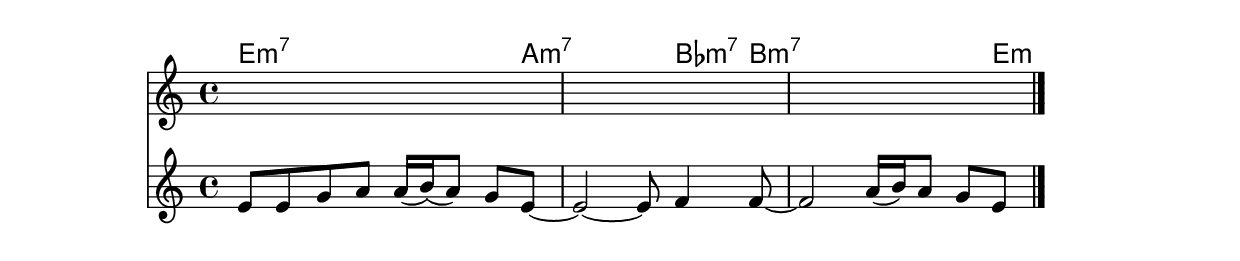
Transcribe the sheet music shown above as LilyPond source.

\version "1.9.8"
\header {

texidoc =


"@cindex improvisation


Noteheads for improvisation have a different shape.


" }


improOn = \notes {\translator Voice = impro }
improOff = \notes {\translator SquashVoice = melo }

global = \notes { s1*3 \bar "|." }

\score {
  <<
    \context ChordNames \chords {e8*7:m7 a2.:m7 bes4:m7 b1:m7 e8:m }
    \context Staff \notes <<
      \context SquashVoice = impro { \global }
      \context Voice = melo \transpose c c' {
	e8 e g a a16(bes)(a8) g \improOn e8
	~e2~e8 f4 fis8
	~fis2 \improOff a16(bes) a8 g e
      }
    >>
  >>
  \paper { 
    \translator {
      \VoiceContext
      \name SquashVoice
      \alias Voice
      \consists Pitch_squash_engraver
      squashedPosition = #0
      NoteHead \override #'style = #'slash
    }

    \translator {
      \VoiceContext
      \alias SquashVoice
    }
    
    \translator {
      \StaffContext
      \remove "Accidental_engraver"
      \accepts SquashVoice
    }
    raggedright = ##t
  }
}

